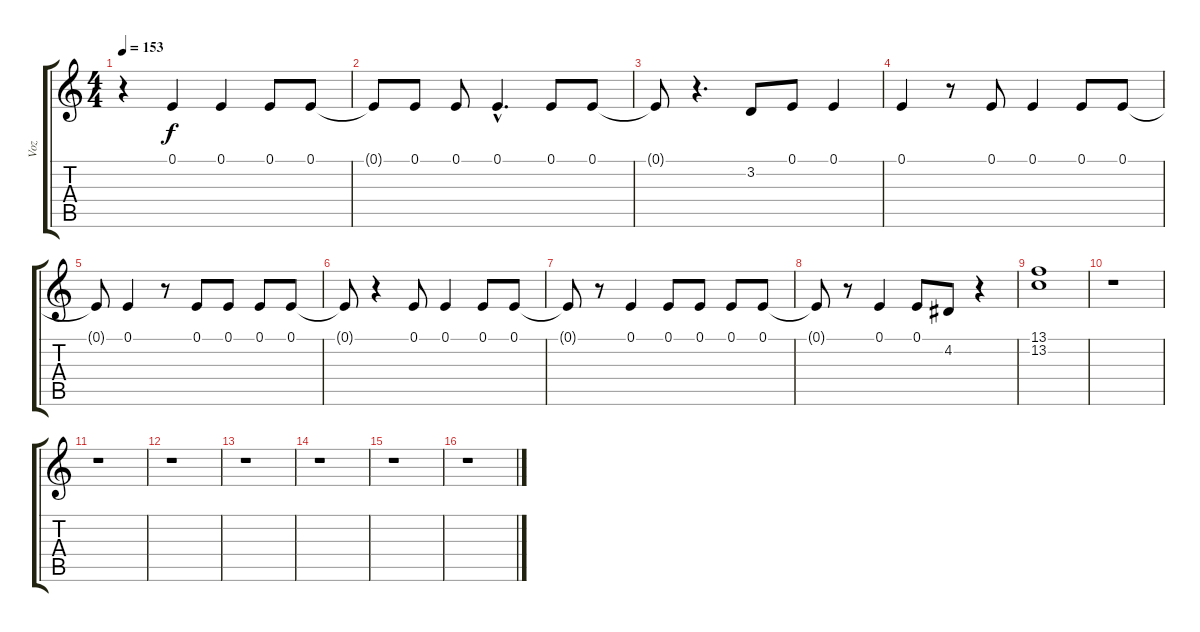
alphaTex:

\track ("Voz" "Voz") {instrument altosax}
\staff {score tabs}
\tuning (E4 B3 G3 D3 A2 D2) {hide}
\ts (4 4)
\tempo 153
\clef g2
\ks c
r.4{dy f} 0.1.4 0.1.4 0.1.8 0.1.8 |
0.1{t}.8 0.1.8 0.1.8 0.1{hac}.4{d} 0.1.8 0.1.8 |
0.1{t}.8 r.4{d} 3.2.8 0.1.8 0.1.4 |
0.1.4 r.8 0.1.8 0.1.4 0.1.8 0.1.8 |
0.1{t}.8 0.1.4 r.8 0.1.8 0.1.8 0.1.8 0.1.8 |
0.1{t}.8 r.4 0.1.8 0.1.4 0.1.8 0.1.8 |
0.1{t}.8 r.8 0.1.4 0.1.8 0.1.8 0.1.8 0.1.8 |
0.1{t}.8 r.8 0.1.4 0.1.8 4.2.8 r.4 |
(13.1 13.2).1 |
r.1 |
r.1 |
r.1 |
r.1 |
r.1 |
r.1 |
r.1
